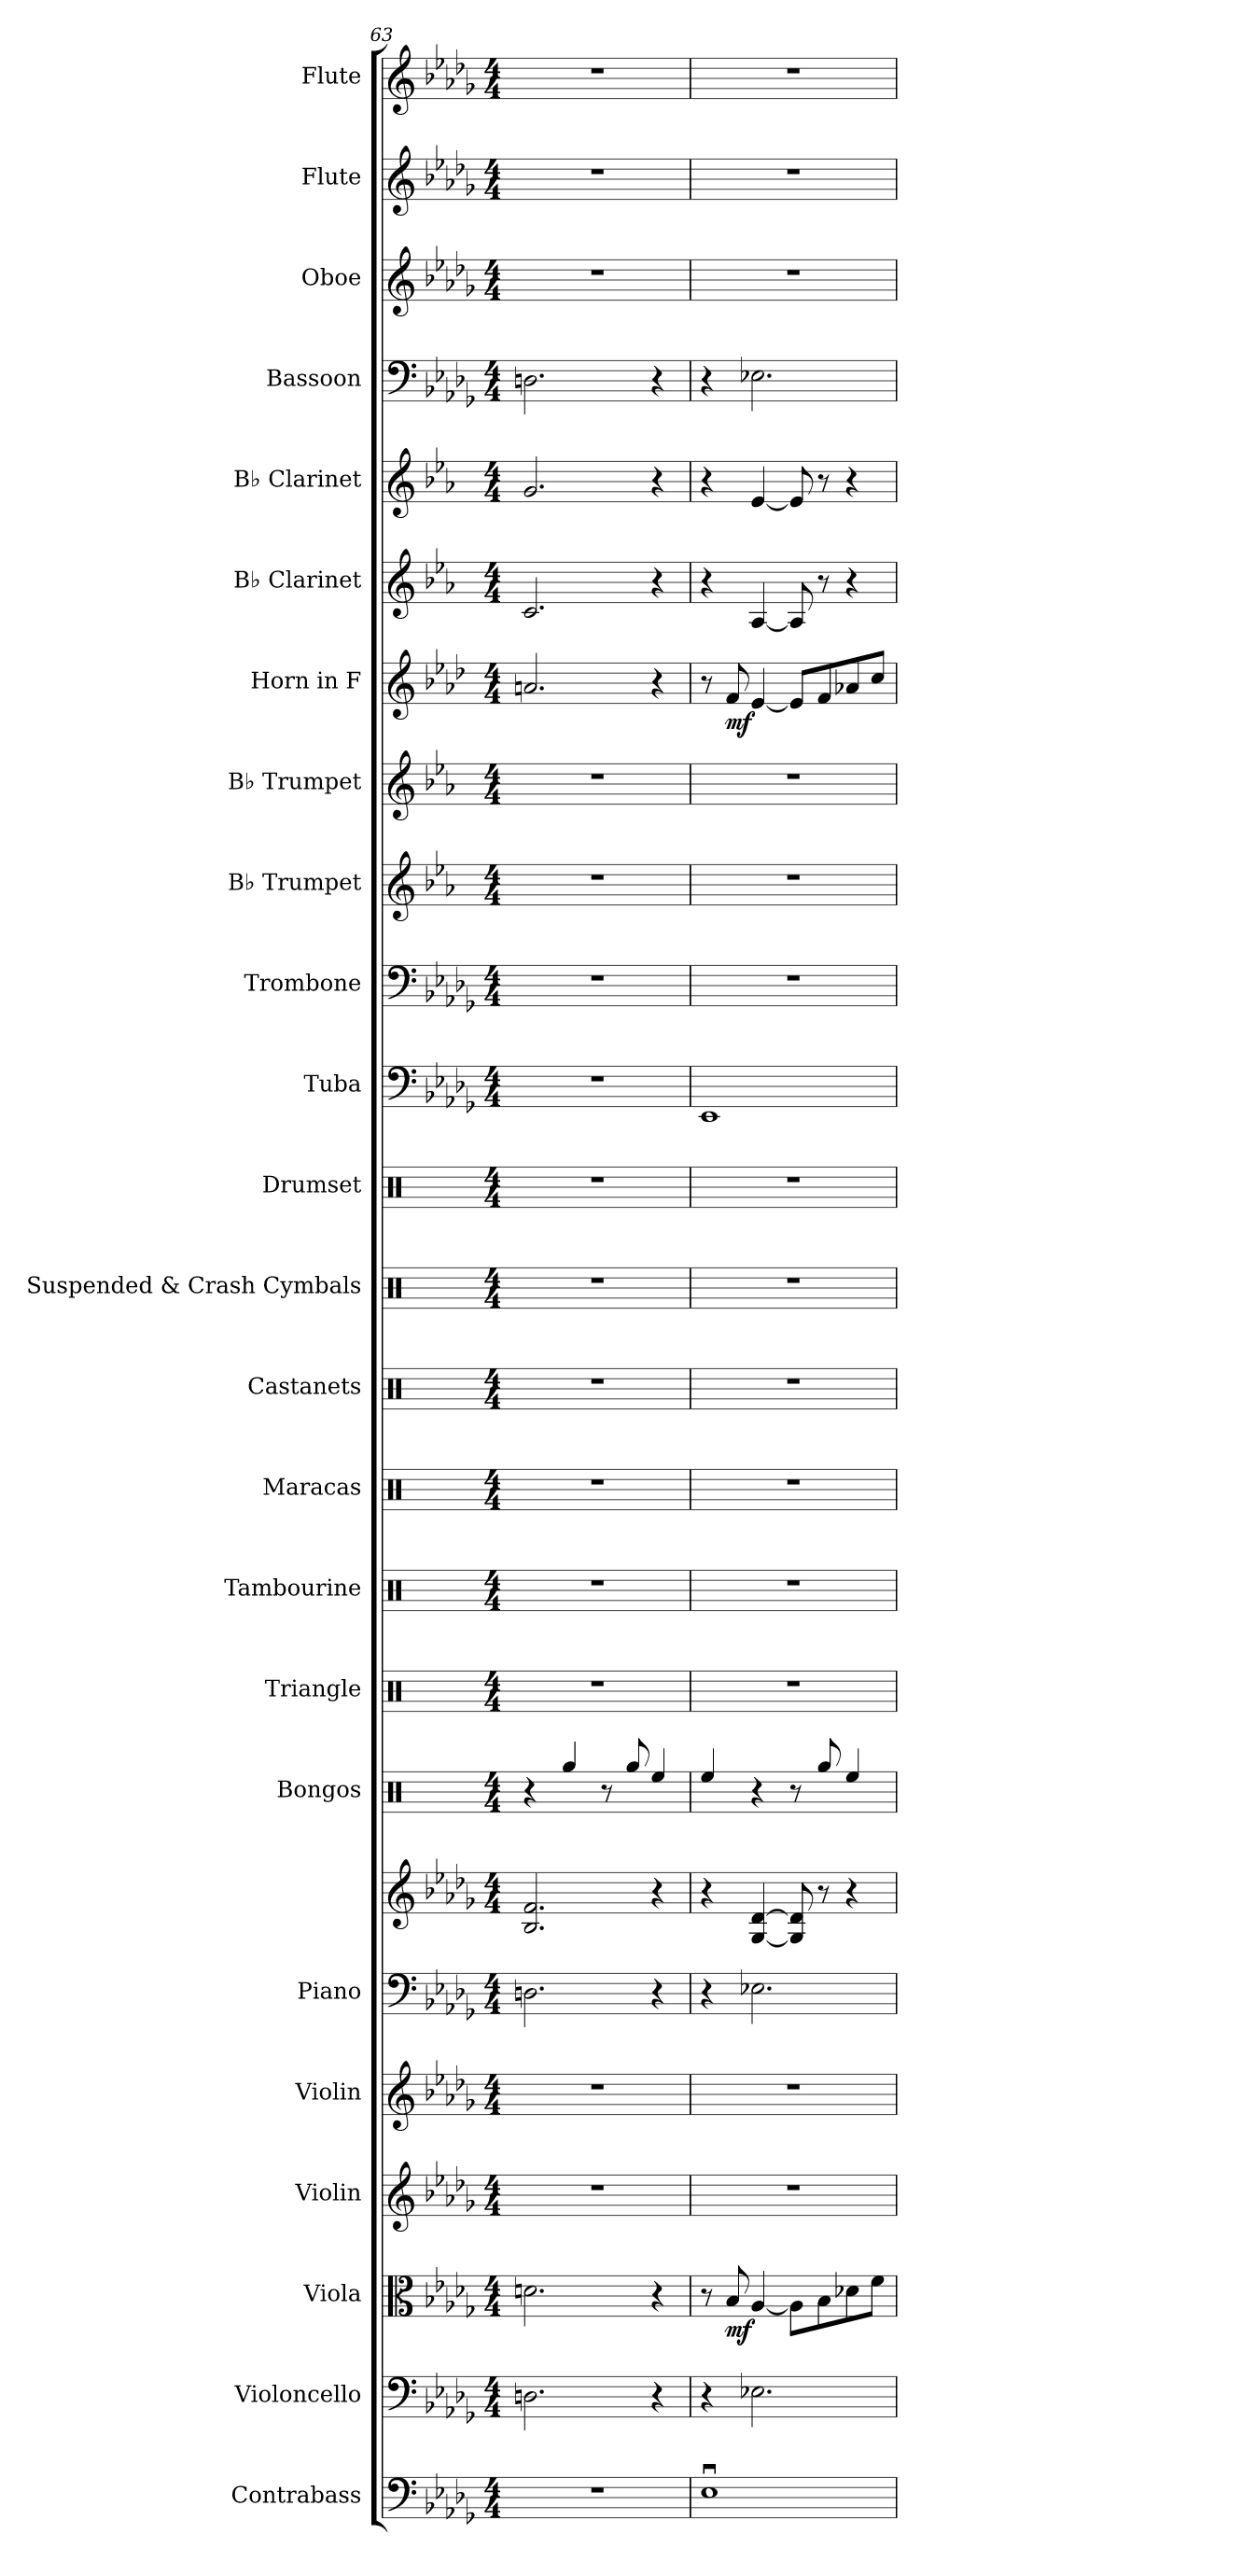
**kern	**kern	**kern	**dynam	**kern	**kern	**kern	**kern	**kern	**kern	**kern	**kern	**kern	**kern	**kern	**kern	**kern	**kern	**kern	**kern	**dynam	**kern	**kern	**kern	**kern	**kern	**kern
*part24	*part23	*part22	*part22	*part21	*part20	*part19	*part19	*part18	*part17	*part16	*part15	*part14	*part13	*part12	*part11	*part10	*part9	*part8	*part7	*part7	*part6	*part5	*part4	*part3	*part2	*part1
*staff25	*staff24	*staff23	*staff23	*staff22	*staff21	*staff20	*staff19	*staff18	*staff17	*staff16	*staff15	*staff14	*staff13	*staff12	*staff11	*staff10	*staff9	*staff8	*staff7	*staff7	*staff6	*staff5	*staff4	*staff3	*staff2	*staff1
*I"Contrabass	*I"Violoncello	*I"Viola	*	*I"Violin	*I"Violin	*I"Piano	*	*I"Bongos	*I"Triangle	*I"Tambourine	*I"Maracas	*I"Castanets	*I"Suspended &amp; Crash Cymbals	*I"Drumset	*I"Tuba	*I"Trombone	*I"B♭ Trumpet	*I"B♭ Trumpet	*I"Horn in F	*	*I"B♭ Clarinet	*I"B♭ Clarinet	*I"Bassoon	*I"Oboe	*I"Flute	*I"Flute
*I'Cb.	*I'Vc.	*I'Vla.	*	*I'Vln.	*I'Vln.	*I'Pno.	*	*I'Bon.	*I'Trgl.	*I'Tamb.	*I'Mrcs.	*I'Cst.	*I'Cym.	*I'D. Set	*I'Tba.	*I'Tbn.	*I'B♭ Tpt.	*I'B♭ Tpt.	*	*	*I'B♭ Cl.	*I'B♭ Cl.	*I'Bsn.	*I'Ob.	*I'Fl.	*I'Fl.
*clefF4	*clefF4	*clefC3	*	*clefG2	*clefG2	*clefF4	*clefG2	*clefX	*clefX	*clefX	*clefX	*clefX	*clefX	*clefX	*clefF4	*clefF4	*clefG2	*clefG2	*clefG2	*	*clefG2	*clefG2	*clefF4	*clefG2	*clefG2	*clefG2
*ITrd7c12	*	*	*	*	*	*	*	*	*	*	*	*	*	*	*	*	*ITrd1c2	*ITrd1c2	*ITrd4c7	*	*ITrd1c2	*ITrd1c2	*	*	*	*
*k[b-e-a-d-g-]	*k[b-e-a-d-g-]	*k[b-e-a-d-g-]	*	*k[b-e-a-d-g-]	*k[b-e-a-d-g-]	*k[b-e-a-d-g-]	*k[b-e-a-d-g-]	*k[]	*k[]	*k[]	*k[]	*k[]	*k[]	*k[]	*k[b-e-a-d-g-]	*k[b-e-a-d-g-]	*k[b-e-a-d-g-]	*k[b-e-a-d-g-]	*k[b-e-a-d-g-]	*	*k[b-e-a-d-g-]	*k[b-e-a-d-g-]	*k[b-e-a-d-g-]	*k[b-e-a-d-g-]	*k[b-e-a-d-g-]	*k[b-e-a-d-g-]
*M4/4	*M4/4	*M4/4	*	*M4/4	*M4/4	*M4/4	*M4/4	*M4/4	*M4/4	*M4/4	*M4/4	*M4/4	*M4/4	*M4/4	*M4/4	*M4/4	*M4/4	*M4/4	*M4/4	*	*M4/4	*M4/4	*M4/4	*M4/4	*M4/4	*M4/4
=63	=63	=63	=63	=63	=63	=63	=63	=63	=63	=63	=63	=63	=63	=63	=63	=63	=63	=63	=63	=63	=63	=63	=63	=63	=63	=63
1r	2.Dn\	2.dn\	.	1r	1r	2.Dn\	2.B-/ 2.f/	4r	1r	1r	1r	1r	1r	1r	1r	1r	1r	1r	2.dn/	.	2.B-/	2.f/	2.Dn\	1r	1r	1r
.	.	.	.	.	.	.	.	4Rgg/	.	.	.	.	.	.	.	.	.	.	.	.	.	.	.	.	.	.
.	.	.	.	.	.	.	.	8r	.	.	.	.	.	.	.	.	.	.	.	.	.	.	.	.	.	.
.	.	.	.	.	.	.	.	8Rgg/	.	.	.	.	.	.	.	.	.	.	.	.	.	.	.	.	.	.
.	4r	4r	.	.	.	4r	4r	4Ree/	.	.	.	.	.	.	.	.	.	.	4r	.	4r	4r	4r	.	.	.
=64	=64	=64	=64	=64	=64	=64	=64	=64	=64	=64	=64	=64	=64	=64	=64	=64	=64	=64	=64	=64	=64	=64	=64	=64	=64	=64
1EE-u	4r	8r	.	1r	1r	4r	4r	4Ree/	1r	1r	1r	1r	1r	1r	1EE-	1r	1r	1r	8r	.	4r	4r	4r	1r	1r	1r
!	!	!	!LO:DY:b	!	!	!	!	!	!	!	!	!	!	!	!	!	!	!	!	!LO:DY:b	!	!	!	!	!	!
.	.	8B-/	mf	.	.	.	.	.	.	.	.	.	.	.	.	.	.	.	8B-/	mf	.	.	.	.	.	.
.	2.E-X\	[4A-/	.	.	.	2.E-X\	[4G-/ [4d-/	4r	.	.	.	.	.	.	.	.	.	.	[4A-/	.	[4G-/	[4d-/	2.E-X\	.	.	.
.	.	8A-\L]	.	.	.	.	8G-/] 8d-/]	8r	.	.	.	.	.	.	.	.	.	.	8A-/L]	.	8G-/]	8d-/]	.	.	.	.
.	.	8B-\	.	.	.	.	8r	8Rgg/	.	.	.	.	.	.	.	.	.	.	8B-/	.	8r	8r	.	.	.	.
.	.	8d-X\	.	.	.	.	4r	4Ree/	.	.	.	.	.	.	.	.	.	.	8d-X/	.	4r	4r	.	.	.	.
.	.	8f\J	.	.	.	.	.	.	.	.	.	.	.	.	.	.	.	.	8f/J	.	.	.	.	.	.	.
=	=	=	=	=	=	=	=	=	=	=	=	=	=	=	=	=	=	=	=	=	=	=	=	=	=	=
*-	*-	*-	*-	*-	*-	*-	*-	*-	*-	*-	*-	*-	*-	*-	*-	*-	*-	*-	*-	*-	*-	*-	*-	*-	*-	*-
